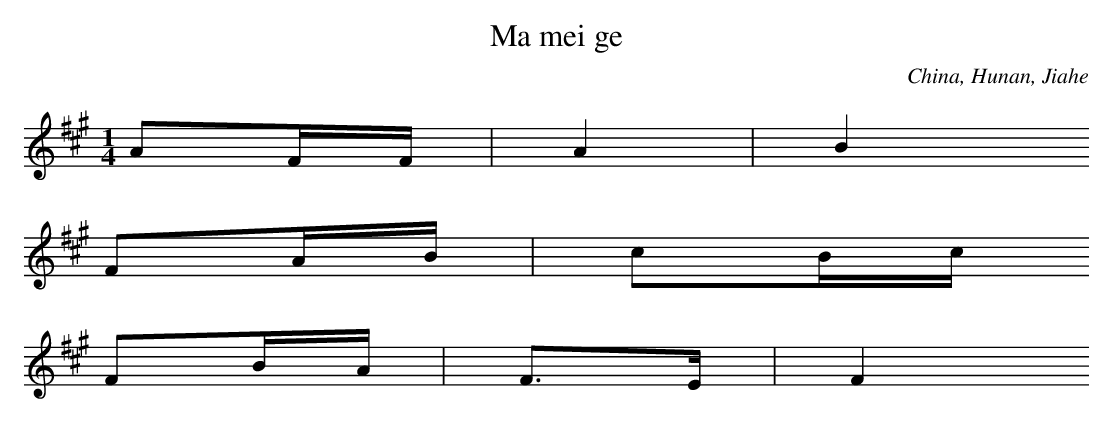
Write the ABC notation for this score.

X:1
T: Ma mei ge
O: China, Hunan, Jiahe
M: 1/4
L: 1/16
K: A
A2FF | A4 | B4
F2AB | c2Bc
F2BA | F3E | F4
